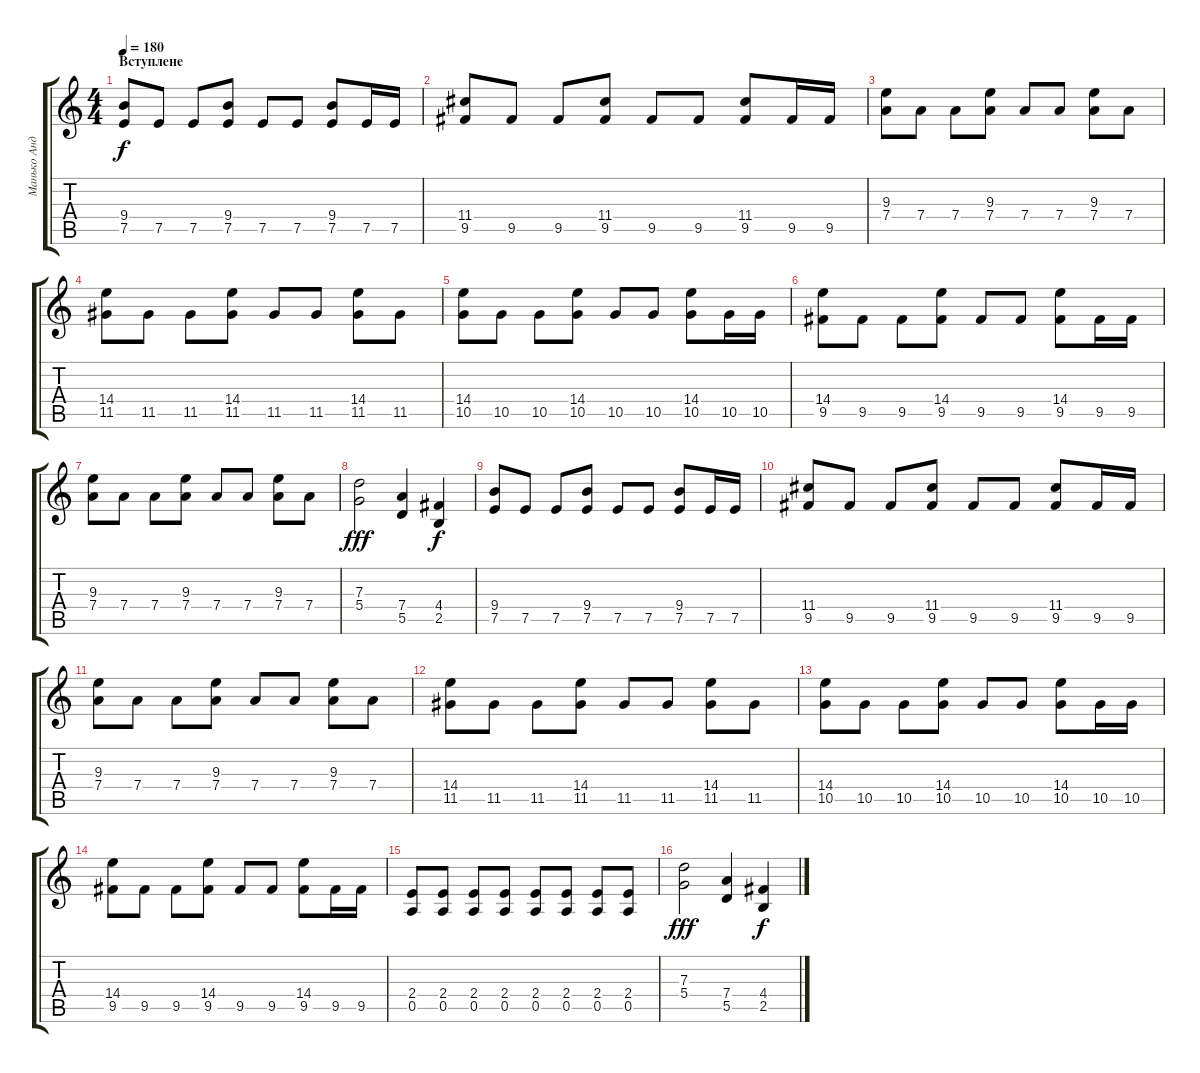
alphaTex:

\track ("Манько Андрей" "Манько Анд") {instrument distortionguitar}
\staff {score tabs}
\tuning (E4 B3 G3 D3 A2 E2) {hide}
\ts (4 4)
\section ("" "Вступлене")
\tempo 180
\clef g2
\ks c
(9.4 7.5).8{dy f instrument distortionguitar} 7.5.8 7.5.8 (9.4 7.5).8 7.5.8 7.5.8 (9.4 7.5).8 7.5.16 7.5.16 |
(11.4 9.5).8 9.5.8 9.5.8 (11.4 9.5).8 9.5.8 9.5.8 (11.4 9.5).8 9.5.16 9.5.16 |
(9.3 7.4).8 7.4.8 7.4.8 (9.3 7.4).8 7.4.8 7.4.8 (9.3 7.4).8 7.4.8 |
(14.4 11.5).8 11.5.8 11.5.8 (14.4 11.5).8 11.5.8 11.5.8 (14.4 11.5).8 11.5.8 |
(14.4 10.5).8 10.5.8 10.5.8 (14.4 10.5).8 10.5.8 10.5.8 (14.4 10.5).8 10.5.16 10.5.16 |
(14.4 9.5).8 9.5.8 9.5.8 (14.4 9.5).8 9.5.8 9.5.8 (14.4 9.5).8 9.5.16 9.5.16 |
(9.3 7.4).8 7.4.8 7.4.8 (9.3 7.4).8 7.4.8 7.4.8 (9.3 7.4).8 7.4.8 |
(7.3 5.4).2{dy fff} (7.4 5.5).4 (4.4 2.5).4{dy f} |
(9.4 7.5).8 7.5.8 7.5.8 (9.4 7.5).8 7.5.8 7.5.8 (9.4 7.5).8 7.5.16 7.5.16 |
(11.4 9.5).8 9.5.8 9.5.8 (11.4 9.5).8 9.5.8 9.5.8 (11.4 9.5).8 9.5.16 9.5.16 |
(9.3 7.4).8 7.4.8 7.4.8 (9.3 7.4).8 7.4.8 7.4.8 (9.3 7.4).8 7.4.8 |
(14.4 11.5).8 11.5.8 11.5.8 (14.4 11.5).8 11.5.8 11.5.8 (14.4 11.5).8 11.5.8 |
(14.4 10.5).8 10.5.8 10.5.8 (14.4 10.5).8 10.5.8 10.5.8 (14.4 10.5).8 10.5.16 10.5.16 |
(14.4 9.5).8 9.5.8 9.5.8 (14.4 9.5).8 9.5.8 9.5.8 (14.4 9.5).8 9.5.16 9.5.16 |
(2.4 0.5).8 (2.4 0.5).8 (2.4 0.5).8 (2.4 0.5).8 (2.4 0.5).8 (2.4 0.5).8 (2.4 0.5).8 (2.4 0.5).8 |
(7.3 5.4).2{dy fff} (7.4 5.5).4 (4.4 2.5).4{dy f}
